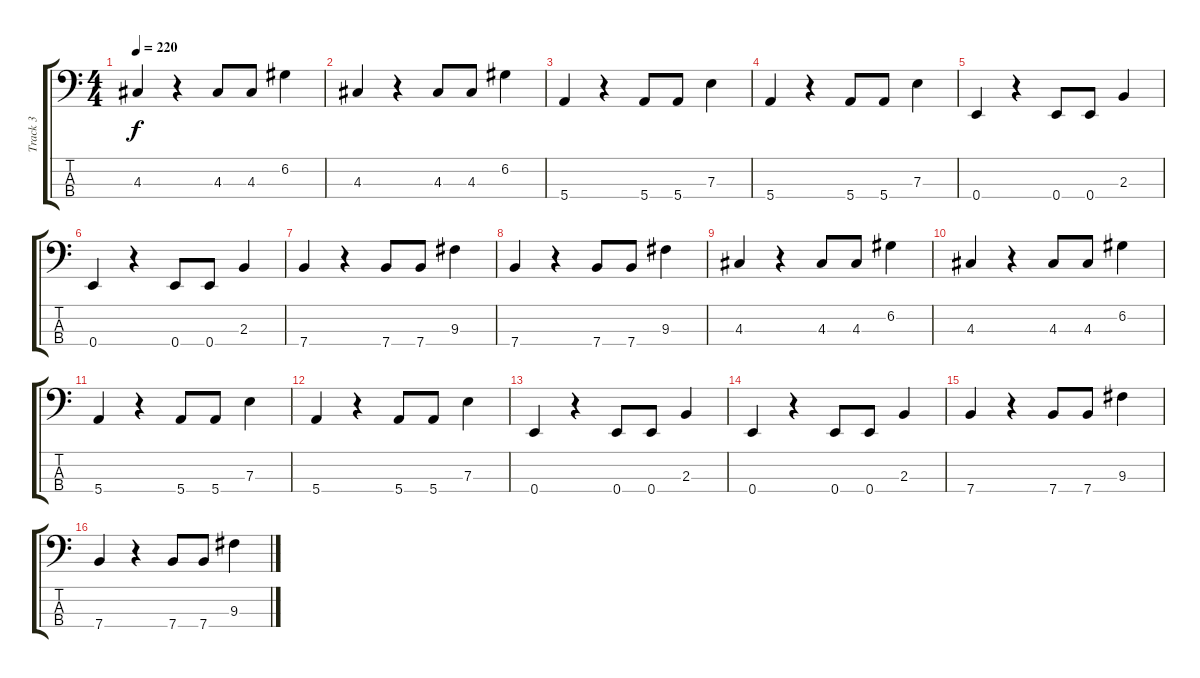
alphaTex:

\track ("Track 3" "Track 3") {instrument fretlessbass}
\staff {score tabs}
\tuning (G2 D2 A1 E1) {hide}
\ts (4 4)
\tempo 220
\clef f4
\ks c
4.3.4{dy f instrument fretlessbass} r.4 4.3.8 4.3.8 6.2.4 |
4.3.4 r.4 4.3.8 4.3.8 6.2.4 |
5.4.4 r.4 5.4.8 5.4.8 7.3.4 |
5.4.4 r.4 5.4.8 5.4.8 7.3.4 |
0.4.4 r.4 0.4.8 0.4.8 2.3.4 |
0.4.4 r.4 0.4.8 0.4.8 2.3.4 |
7.4.4 r.4 7.4.8 7.4.8 9.3.4 |
7.4.4 r.4 7.4.8 7.4.8 9.3.4 |
4.3.4 r.4 4.3.8 4.3.8 6.2.4 |
4.3.4 r.4 4.3.8 4.3.8 6.2.4 |
5.4.4 r.4 5.4.8 5.4.8 7.3.4 |
5.4.4 r.4 5.4.8 5.4.8 7.3.4 |
0.4.4 r.4 0.4.8 0.4.8 2.3.4 |
0.4.4 r.4 0.4.8 0.4.8 2.3.4 |
7.4.4 r.4 7.4.8 7.4.8 9.3.4 |
7.4.4 r.4 7.4.8 7.4.8 9.3.4
